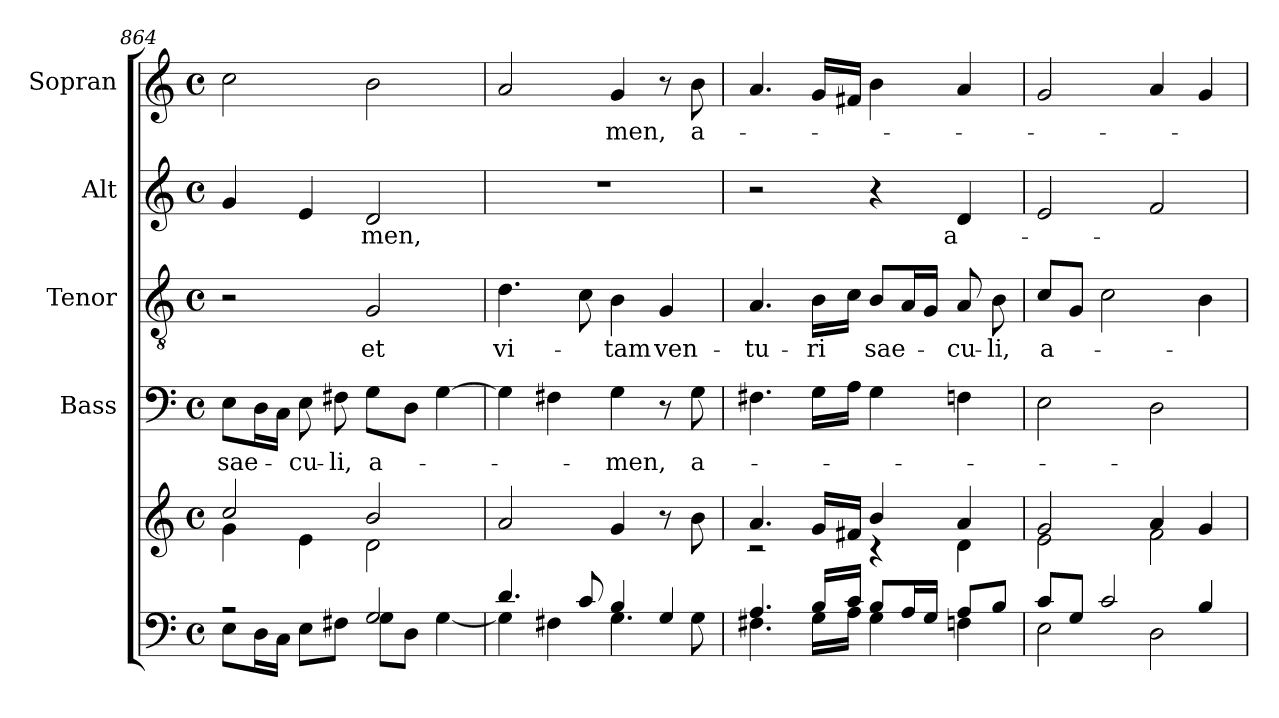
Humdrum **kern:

**kern	**kern	**kern	**text	**kern	**text	**kern	**text	**kern	**text
*part5	*part5	*part4	*part4	*part3	*part3	*part2	*part2	*part1	*part1
*staff6	*staff5	*staff4	*staff4	*staff3	*staff3	*staff2	*staff2	*staff1	*staff1
*	*	*I"Bass	*	*I"Tenor	*	*I"Alt	*	*I"Sopran	*
*	*	*I'B.	*	*I'T.	*	*I'A.	*	*I'S.	*
*clefF4	*clefG2	*clefF4	*	*clefGv2	*	*clefG2	*	*clefG2	*
*k[]	*k[]	*k[]	*	*k[]	*	*k[]	*	*k[]	*
*C:	*C:	*C:	*	*C:	*	*C:	*	*C:	*
*M4/4	*M4/4	*M4/4	*	*M4/4	*	*M4/4	*	*M4/4	*
*met(c)	*met(c)	*met(c)	*	*met(c)	*	*met(c)	*	*met(c)	*
=864	=864	=864	=864	=864	=864	=864	=864	=864	=864
*^	*^	*	*	*	*	*	*	*	*
!	!	!	!	!	!LO:LY:b	!	!	!	!	!	!
2rA	8E\L	2cc/	4g\	8E\L	sae-	2r	.	4g/	.	2cc\	.
.	16D\L	.	.	16D\L	.	.	.	.	.	.	.
.	16C\JJ	.	.	16C\JJ	.	.	.	.	.	.	.
!	!	!	!	!	!LO:LY:b	!	!	!	!	!	!
.	8E\L	.	4e\	8E\	-cu-	.	.	4e/	.	.	.
!	!	!	!	!	!LO:LY:b	!	!	!	!	!	!
.	8F#X\J	.	.	8F#X\	-li,	.	.	.	.	.	.
!	!	!	!	!	!LO:LY:b	!	!LO:LY:b	!	!LO:LY:b	!	!
2G/	8G\L	2b/	2d\	8G\L	a-	2G/	et	2d/	-men,	2b\	.
.	8D\J	.	.	8D\J	.	.	.	.	.	.	.
.	[<4G\	.	.	[4G\	.	.	.	.	.	.	.
*	*	*v	*v	*	*	*	*	*	*	*	*
=865	=865	=865	=865	=865	=865	=865	=865	=865	=865	=865
!	!	!	!	!	!	!LO:LY:b	!	!	!	!
4.d/	4G\]	2a/	4G\]	.	4.d\	vi-	1r	.	2a/	.
.	4F#X\	.	4F#X\	.	.	.	.	.	.	.
8c/	.	.	.	.	8c\	.	.	.	.	.
!	!	!	!	!LO:LY:b	!	!LO:LY:b	!	!	!	!LO:LY:b
4B/	4.G\	4g/	4G\	-men,	4B\	-tam	.	.	4g/	-men,
!	!	!	!	!	!	!LO:LY:b	!	!	!	!
4G/	.	8r	8r	.	4G/	ven-	.	.	8r	.
!	!	!	!	!LO:LY:b	!	!	!	!	!	!LO:LY:b
.	8G\	8b\	8G\	a-	.	.	.	.	8b\	a-
=866	=866	=866	=866	=866	=866	=866	=866	=866	=866	=866
*	*	*^	*	*	*	*	*	*	*	*
!	!	!	!	!	!	!	!LO:LY:b	!	!	!	!
4.A/	4.F#X\	4.a/	2rc	4.F#X\	.	4.A/	-tu-	2r	.	4.a/	.
!	!	!	!	!	!	!	!LO:LY:b	!	!	!	!
16B/LL	16G\LL	16g/LL	.	16G\LL	.	16B\LL	-ri	.	.	16g/LL	.
16c/JJ	16A\JJ	16f#X/JJ	.	16A\JJ	.	16c\JJ	.	.	.	16f#X/JJ	.
!	!	!	!	!	!	!	!LO:LY:b	!	!	!	!
8B/L	4G\	4b/	4rc	4G\	.	8B/L	sae-	4r	.	4b\	.
16A/L	.	.	.	.	.	16A/L	.	.	.	.	.
16G/JJ	.	.	.	.	.	16G/JJ	.	.	.	.	.
!	!	!	!	!	!	!	!LO:LY:b	!	!LO:LY:b	!	!
8A/L	4Fn\	4a/	4d\	4Fn\	.	8A/	-cu-	4d/	a-	4a/	.
!	!	!	!	!	!	!	!LO:LY:b	!	!	!	!
8B/J	.	.	.	.	.	8B\	-li,	.	.	.	.
!!LO:LB:g=z
=867	=867	=867	=867	=867	=867	=867	=867	=867	=867	=867	=867
!	!	!	!	!	!	!	!LO:LY:b	!	!	!	!
8c/L	2E\	2g/	2e\	2E\	.	8c/L	a-	2e/	.	2g/	.
8G/J	.	.	.	.	.	8G/J	.	.	.	.	.
2c/	.	.	.	.	.	2c\	.	.	.	.	.
.	2D\	4a/	2f\	2D\	.	.	.	2f/	.	4a/	.
4B/	.	4g/	.	.	.	4B\	.	.	.	4g/	.
*v	*v	*	*	*	*	*	*	*	*	*	*
*	*v	*v	*	*	*	*	*	*	*	*
=	=	=	=	=	=	=	=	=	=
*-	*-	*-	*-	*-	*-	*-	*-	*-	*-
